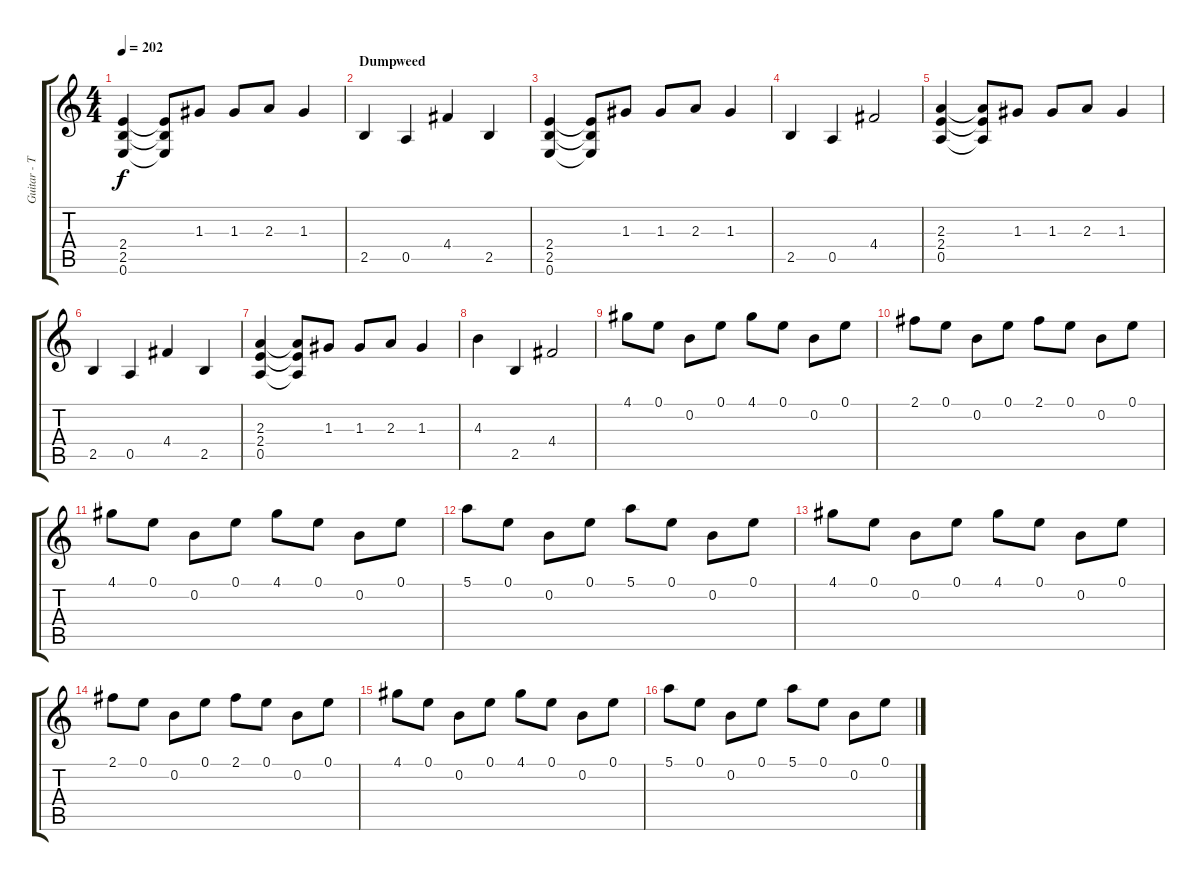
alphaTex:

\track ("Guitar - Tom Mattew Delonge" "Guitar - T") {instrument distortionguitar}
\staff {score tabs}
\tuning (E4 B3 G3 D3 A2 E2) {hide}
\ts (4 4)
\section ("" "")
\tempo 202
\tempo 200
\tempo 202
\clef g2
\ks c
(2.4 2.5 0.6).4{dy f instrument distortionguitar} (2.4{t} 2.5{t} 0.6{t}).8 1.3.8 1.3.8 2.3.8 1.3.4 |
\section ("" "Dumpweed")
2.5.4 0.5.4 4.4.4 2.5.4 |
(2.4 2.5 0.6).4 (2.4{t} 2.5{t} 0.6{t}).8 1.3.8 1.3.8 2.3.8 1.3.4 |
2.5.4 0.5.4 4.4.2 |
(2.3 2.4 0.5).4 (2.3{t} 2.4{t} 0.5{t}).8 1.3.8 1.3.8 2.3.8 1.3.4 |
2.5.4 0.5.4 4.4.4 2.5.4 |
(2.3 2.4 0.5).4 (2.3{t} 2.4{t} 0.5{t}).8 1.3.8 1.3.8 2.3.8 1.3.4 |
4.3.4 2.5.4 4.4.2 |
4.1.8 0.1.8 0.2.8 0.1.8 4.1.8 0.1.8 0.2.8 0.1.8 |
2.1.8 0.1.8 0.2.8 0.1.8 2.1.8 0.1.8 0.2.8 0.1.8 |
4.1.8 0.1.8 0.2.8 0.1.8 4.1.8 0.1.8 0.2.8 0.1.8 |
5.1.8 0.1.8 0.2.8 0.1.8 5.1.8 0.1.8 0.2.8 0.1.8 |
4.1.8 0.1.8 0.2.8 0.1.8 4.1.8 0.1.8 0.2.8 0.1.8 |
2.1.8 0.1.8 0.2.8 0.1.8 2.1.8 0.1.8 0.2.8 0.1.8 |
4.1.8 0.1.8 0.2.8 0.1.8 4.1.8 0.1.8 0.2.8 0.1.8 |
5.1.8 0.1.8 0.2.8 0.1.8 5.1.8 0.1.8 0.2.8 0.1.8
